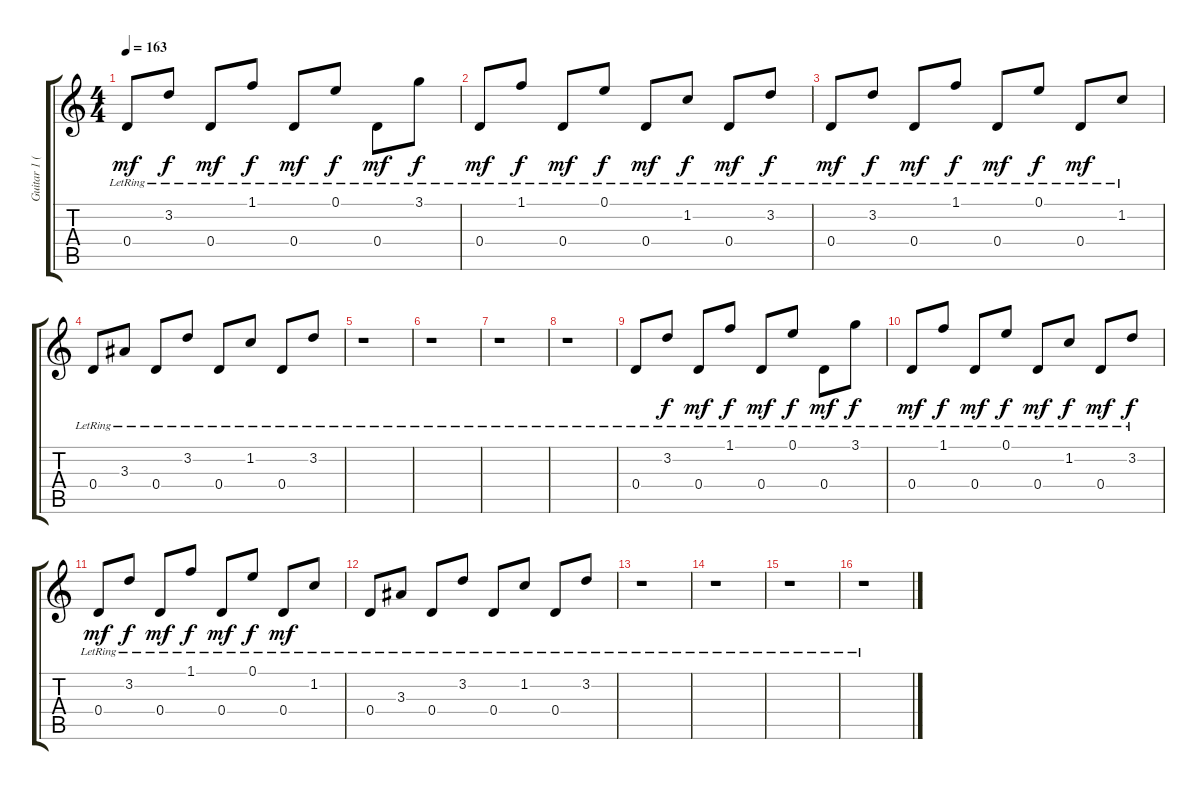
\track ("Guitar 1 (Clean)" "Guitar 1 (") {instrument electricguitarclean}
\staff {score tabs}
\tuning (E4 B3 G3 D3 A2 E2) {hide}
\ts (4 4)
\tempo 163
\clef g2
\ks c
0.4{lr}.8{dy mf} 3.2{lr}.8{dy f} 0.4{lr}.8{dy mf} 1.1{lr}.8{dy f} 0.4{lr}.8{dy mf} 0.1{lr}.8{dy f} 0.4{lr}.8{dy mf} 3.1{lr}.8{dy f} |
0.4{lr}.8{dy mf} 1.1{lr}.8{dy f} 0.4{lr}.8{dy mf} 0.1{lr}.8{dy f} 0.4{lr}.8{dy mf} 1.2{lr}.8{dy f} 0.4{lr}.8{dy mf} 3.2{lr}.8{dy f} |
0.4{lr}.8{dy mf} 3.2{lr}.8{dy f} 0.4{lr}.8{dy mf} 1.1{lr}.8{dy f} 0.4{lr}.8{dy mf} 0.1{lr}.8{dy f} 0.4{lr}.8{dy mf} 1.2{lr}.8 |
0.4{lr}.8 3.3{lr}.8 0.4{lr}.8 3.2{lr}.8 0.4{lr}.8 1.2{lr}.8 0.4{lr}.8 3.2{lr}.8 |
r.1 |
r.1 |
r.1 |
r.1 |
0.4{lr}.8 3.2{lr}.8{dy f} 0.4{lr}.8{dy mf} 1.1{lr}.8{dy f} 0.4{lr}.8{dy mf} 0.1{lr}.8{dy f} 0.4{lr}.8{dy mf} 3.1{lr}.8{dy f} |
0.4{lr}.8{dy mf} 1.1{lr}.8{dy f} 0.4{lr}.8{dy mf} 0.1{lr}.8{dy f} 0.4{lr}.8{dy mf} 1.2{lr}.8{dy f} 0.4{lr}.8{dy mf} 3.2{lr}.8{dy f} |
0.4{lr}.8{dy mf} 3.2{lr}.8{dy f} 0.4{lr}.8{dy mf} 1.1{lr}.8{dy f} 0.4{lr}.8{dy mf} 0.1{lr}.8{dy f} 0.4{lr}.8{dy mf} 1.2{lr}.8 |
0.4{lr}.8 3.3{lr}.8 0.4{lr}.8 3.2{lr}.8 0.4{lr}.8 1.2{lr}.8 0.4{lr}.8 3.2{lr}.8 |
r.1 |
r.1 |
r.1 |
r.1
